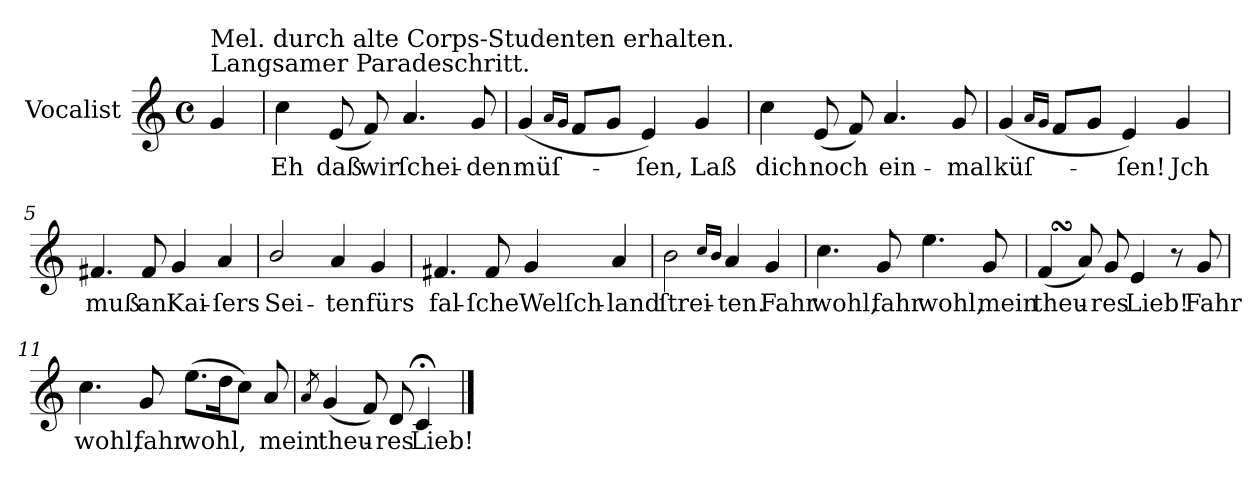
**kern	**text
*part1	*part1
*staff1	*staff1
*I"Vocalist	*
*k[]	*
*C:	*
*M4/4	*
*met(c)	*
=	=
!LO:TX:a:t=Langsamer Paradeschritt.	!
!LO:TX:a:t=Mel. durch alte Corps-Studenten erhalten.	!
4g	.
=1	=1
4cc	Eh
(8e	daß
8f)	wir
4.a	ſchei-
8g	-den
=2	=2
(4g	müſ-
16qqaLL	.
16qqgJJ	.
8fL	.
8gJ	.
4e)	-ſen,
4g	Laß
=3	=3
4cc	dich
(8e	noch
8f)	.
4.a	ein-
8g	-mal
=4	=4
(4g	küſ-
16qqaLL	.
16qqgJJ	.
8fL	.
8gJ	.
4e)	-ſen!
4g	Jch
=5	=5
4.f#X	muß
8f#	an
4g	Kai-
4a	-ſers
=6	=6
2b/	Sei-
4a	-ten
4g	fürs
=7	=7
4.f#X	fal-
8f#	-ſche
4g	Welſch-
4a	-land
=8	=8
2b	ſtrei-
16qqccLL	.
16qqbJJ	.
4a	-ten.
4g	Fahr
=9	=9
4.cc	wohl,
8g	fahr
4.ee	wohl,
8g	mein
=10	=10
(>4fSSs	theu-
8a)	.
8g	-res
4e	Lieb!
8r	.
8g	Fahr
=11	=11
4.cc	wohl,
8g	fahr
(8.eeL	wohl,
16ddK	.
8ccJ)	.
8a	mein
=12	=12
8qa	.
(4g	theu-
8f)	.
8d	-res
4c;<	Lieb!
==	==
*-	*-
